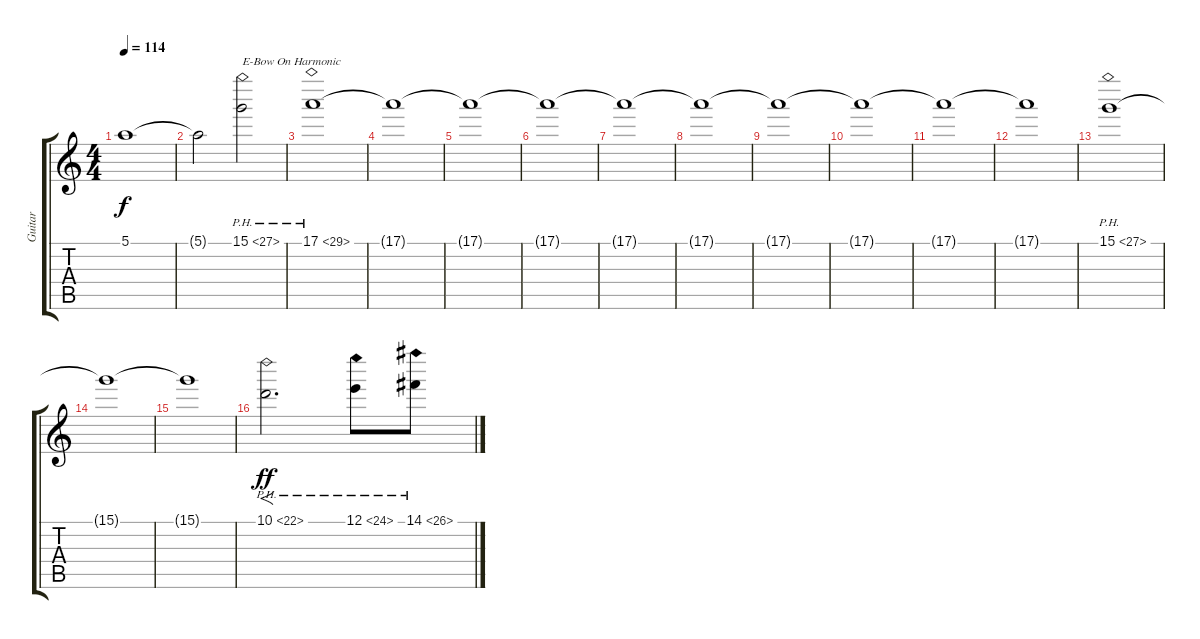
\track ("Guitar" "Guitar") {instrument distortionguitar}
\staff {score tabs}
\tuning (E4 B3 G3 D3 A2 E2) {hide}
\ts (4 4)
\tempo 114
\clef g2
\ks c
5.1.1{dy f} |
5.1{t}.2 15.1{ph 12}.2{txt "E-Bow On Harmonic" volume 9 instrument fx6goblins} |
17.1{ph 12}.1 |
17.1{t}.1 |
17.1{t}.1 |
17.1{t}.1 |
17.1{t}.1 |
17.1{t}.1 |
17.1{t}.1 |
17.1{t}.1 |
17.1{t}.1 |
17.1{t}.1 |
15.1{ph 12}.1{instrument fx6goblins} |
15.1{t}.1 |
15.1{t}.1 |
10.1{ph 12}.2{f d dy ff instrument fx6goblins} 12.1{ph 12}.8 14.1{ph 12}.8
